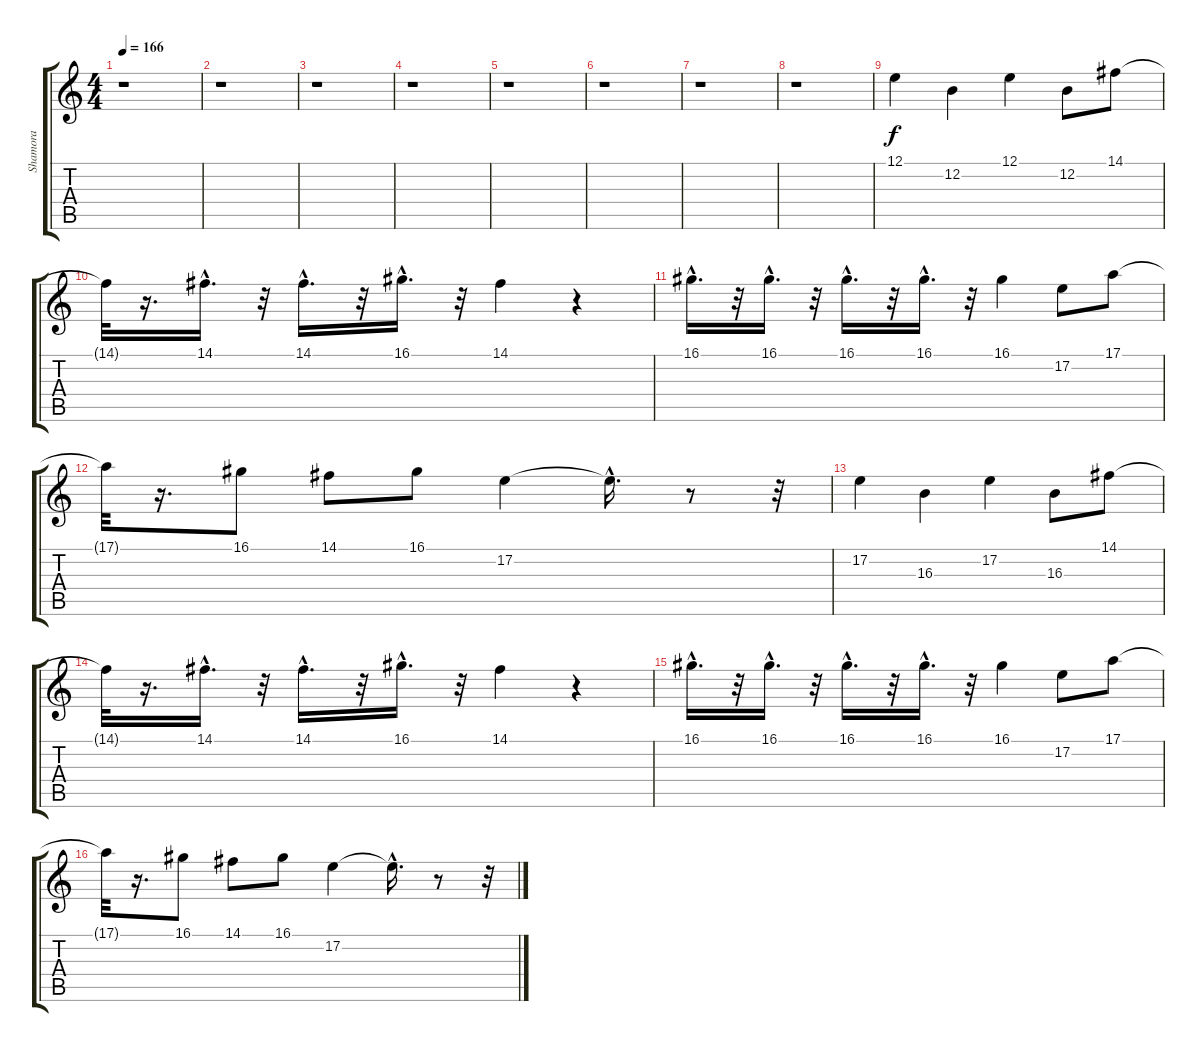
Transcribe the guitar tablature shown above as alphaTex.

\track ("Shamora" "Shamora") {instrument lead1square}
\staff {score tabs}
\tuning (E4 B3 G3 D3 A2 E2) {hide}
\ts (4 4)
\tempo 166
\clef g2
\ks c
r.1{dy f} |
r.1 |
r.1 |
r.1 |
r.1 |
r.1 |
r.1 |
r.1 |
12.1.4 12.2.4 12.1.4 12.2.8 14.1.8 |
14.1{t}.32 r.16{d} 14.1{hac}.16{d} r.32 14.1{hac}.16{d} r.32 16.1{hac}.16{d} r.32 14.1.4 r.4 |
16.1{hac}.16{d} r.32 16.1{hac}.16{d} r.32 16.1{hac}.16{d} r.32 16.1{hac}.16{d} r.32 16.1.4 17.2.8 17.1.8 |
17.1{t}.32 r.16{d} 16.1.8 14.1.8 16.1.8 17.2.4 17.2{hac t}.16{d} r.8 r.32 |
17.2.4 16.3.4 17.2.4 16.3.8 14.1.8 |
14.1{t}.32 r.16{d} 14.1{hac}.16{d} r.32 14.1{hac}.16{d} r.32 16.1{hac}.16{d} r.32 14.1.4 r.4 |
16.1{hac}.16{d} r.32 16.1{hac}.16{d} r.32 16.1{hac}.16{d} r.32 16.1{hac}.16{d} r.32 16.1.4 17.2.8 17.1.8 |
17.1{t}.32 r.16{d} 16.1.8 14.1.8 16.1.8 17.2.4 17.2{hac t}.16{d} r.8 r.32
